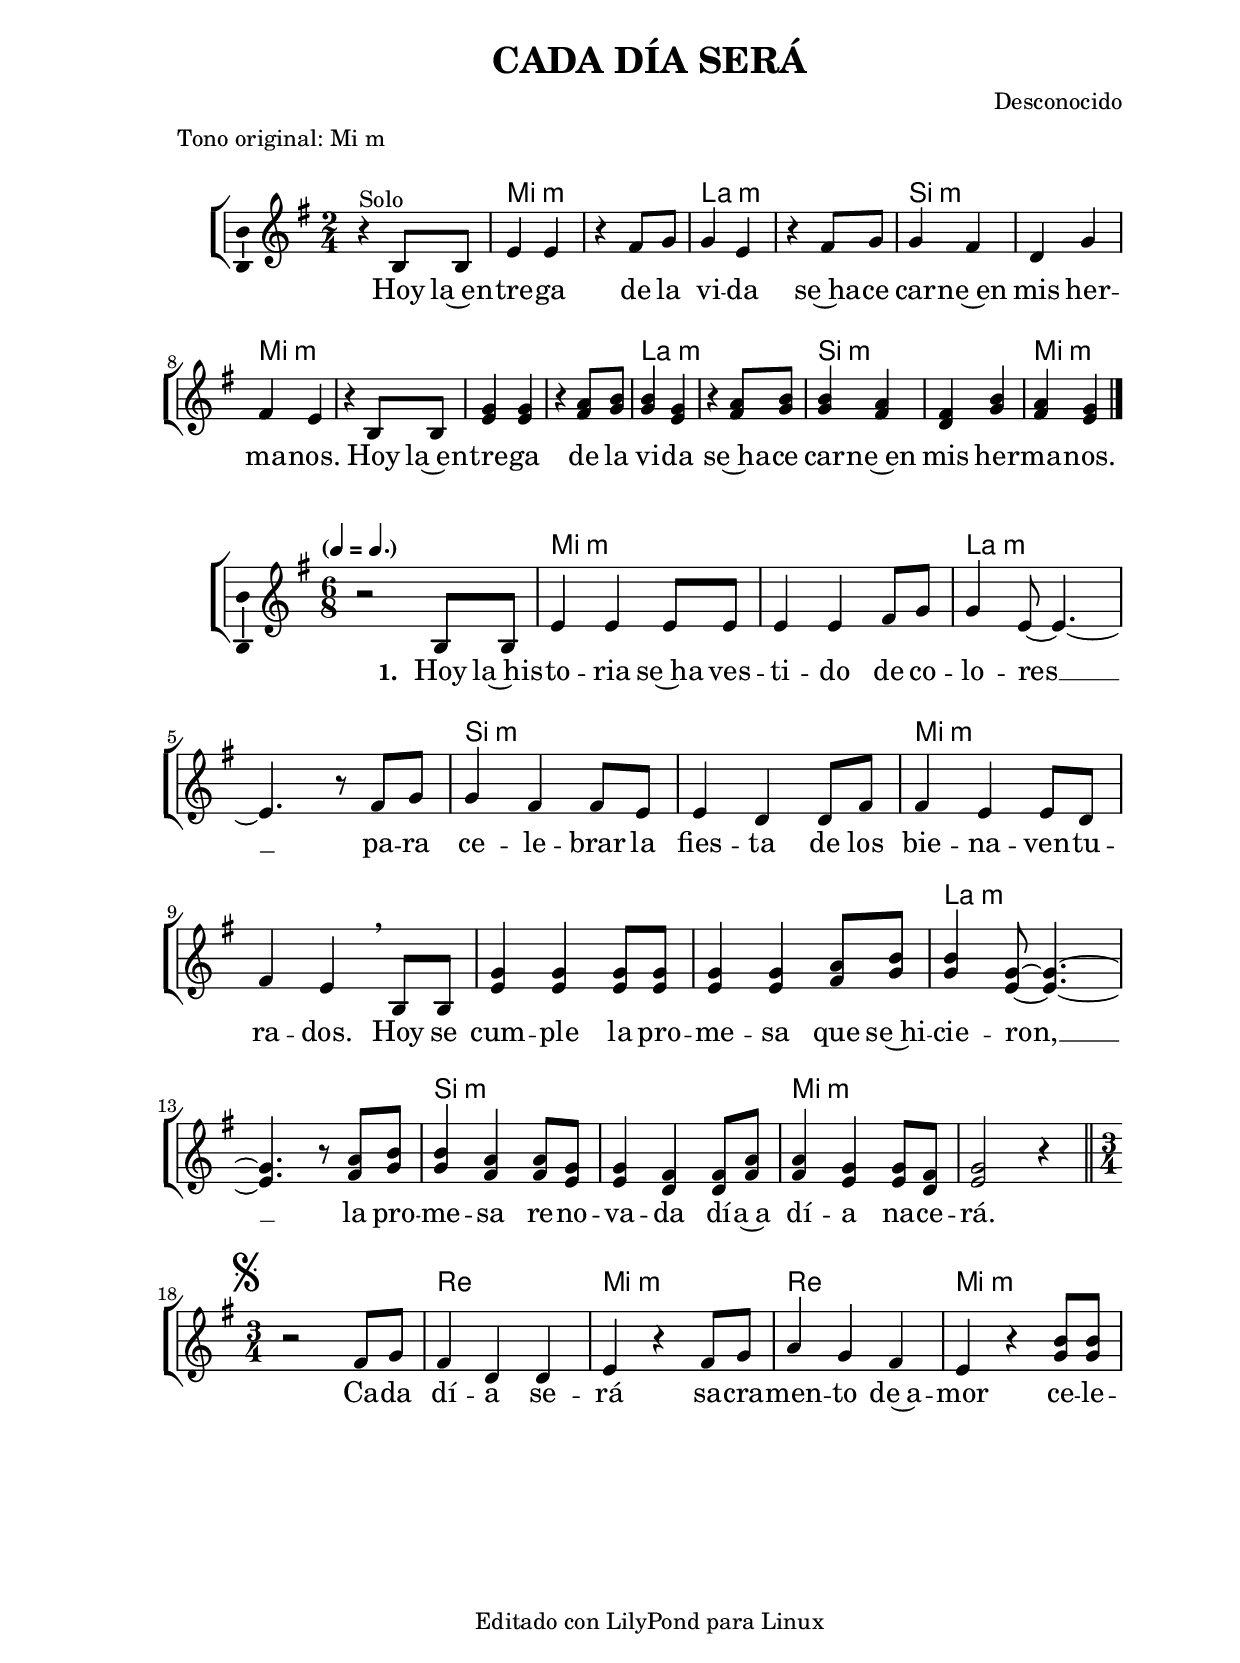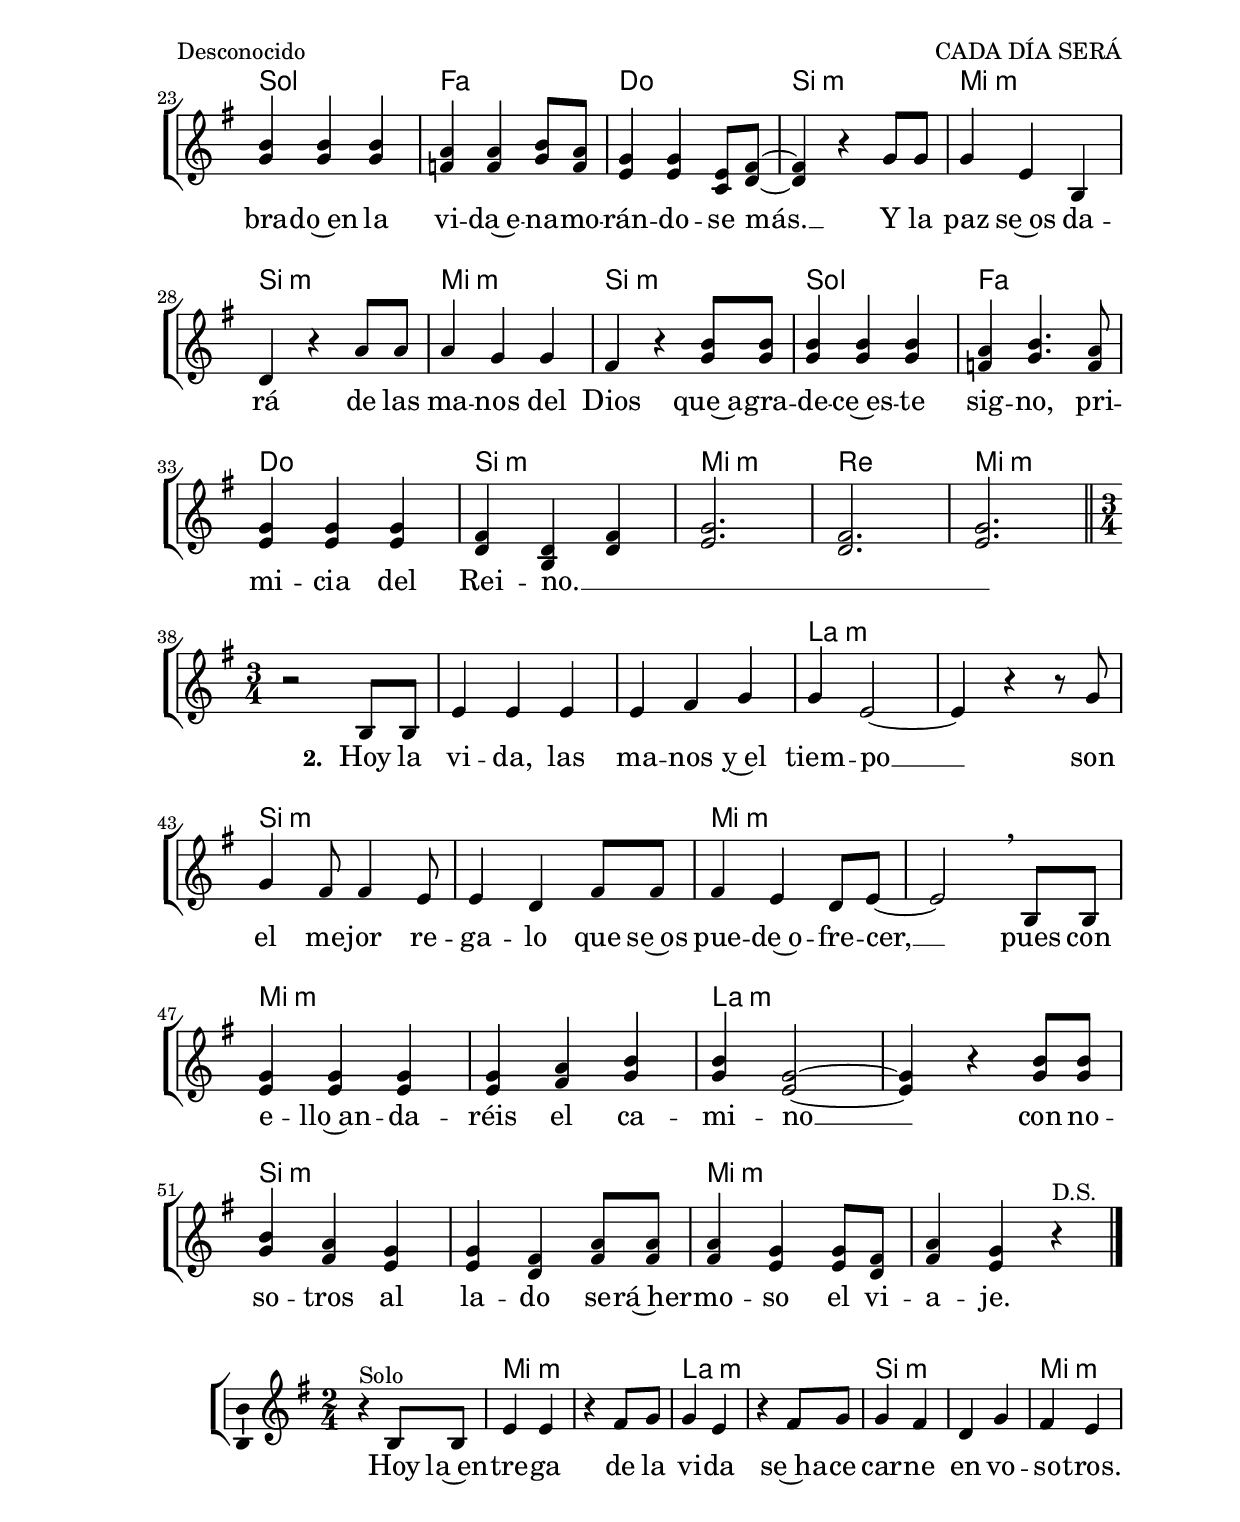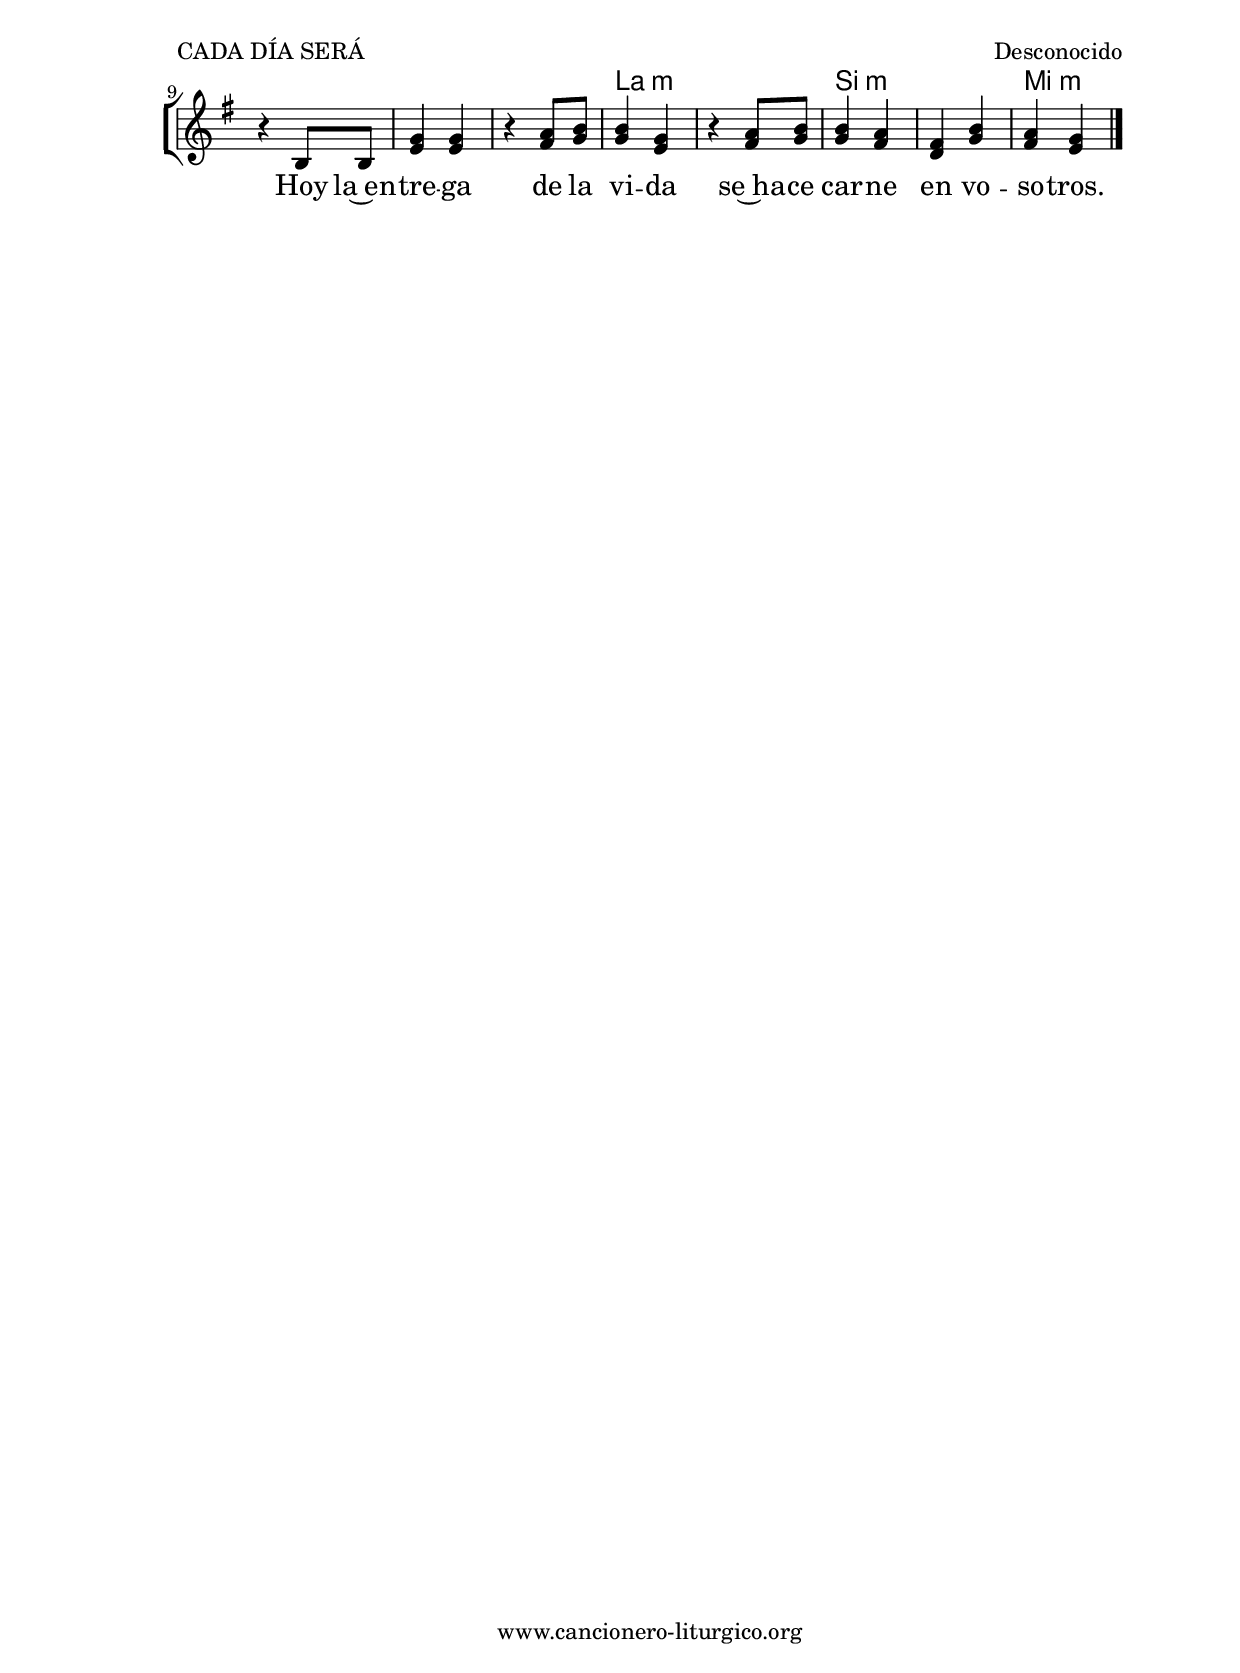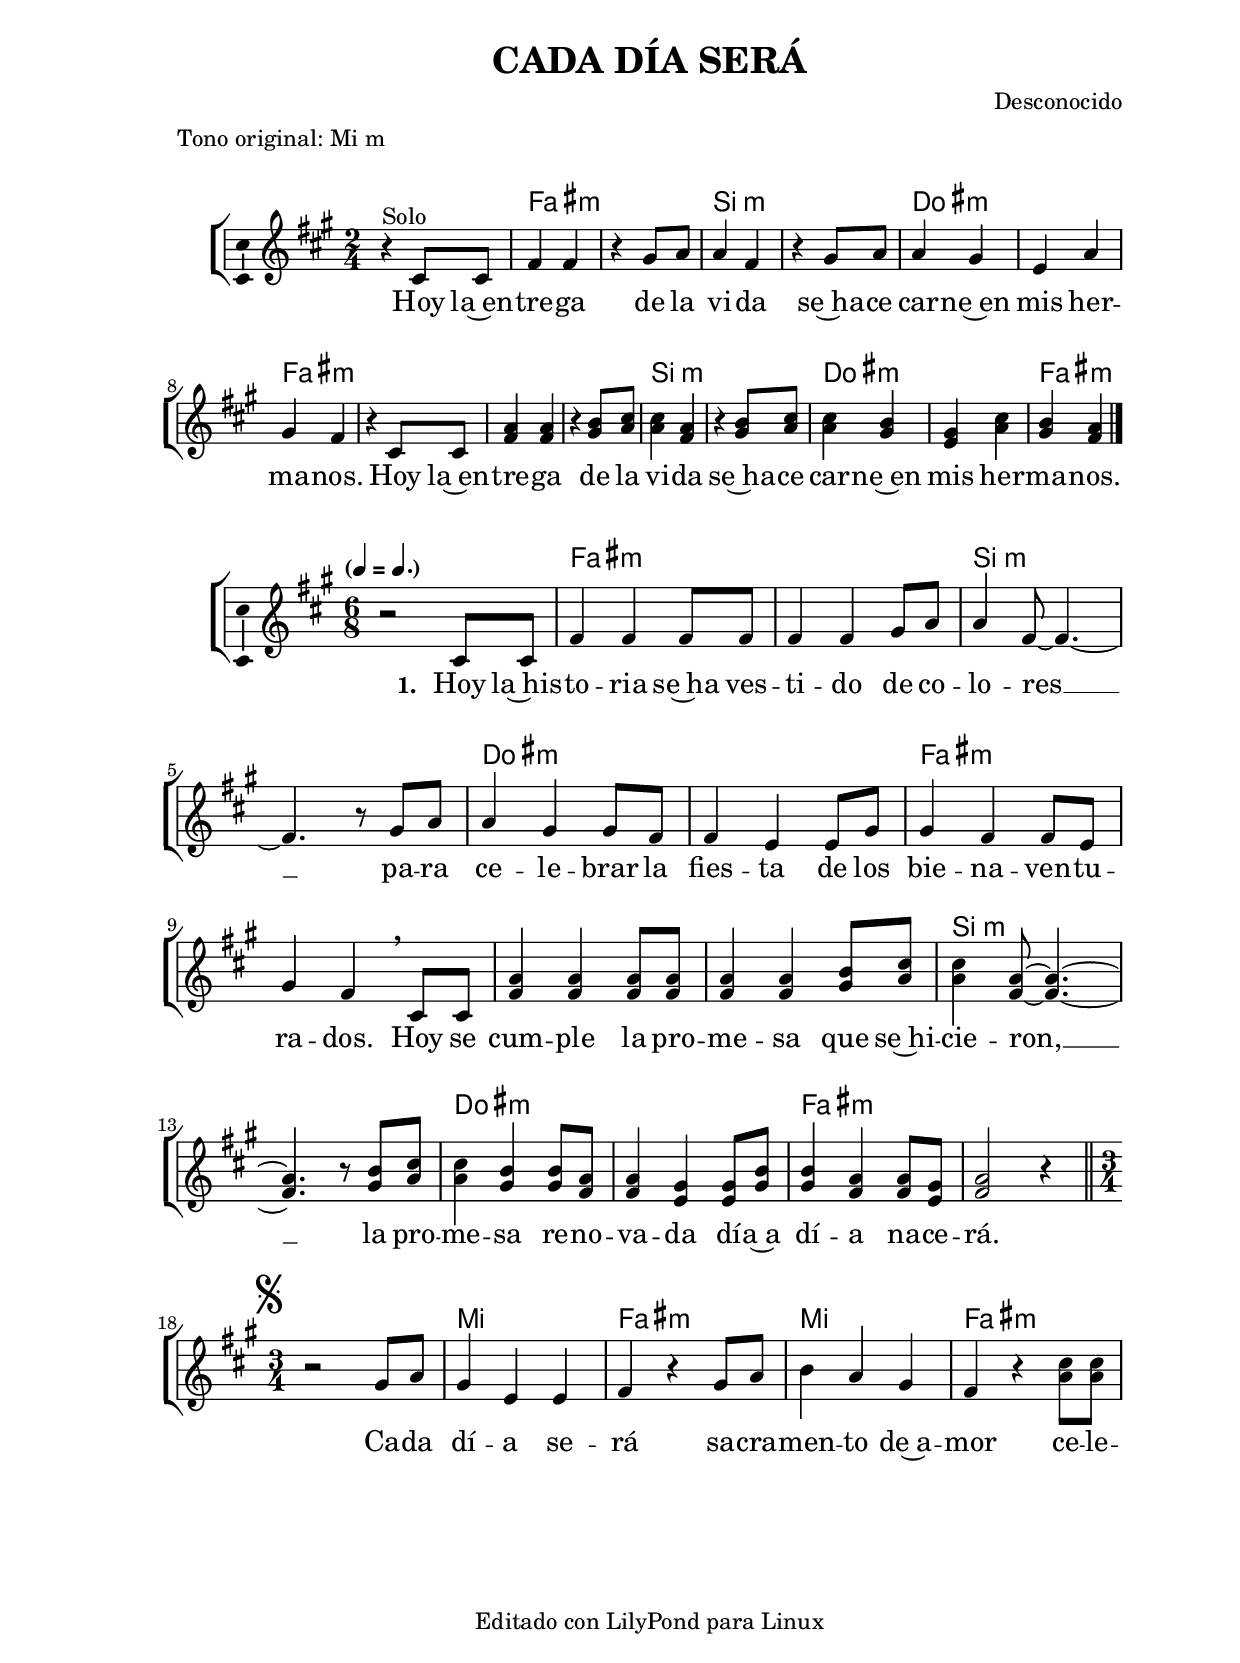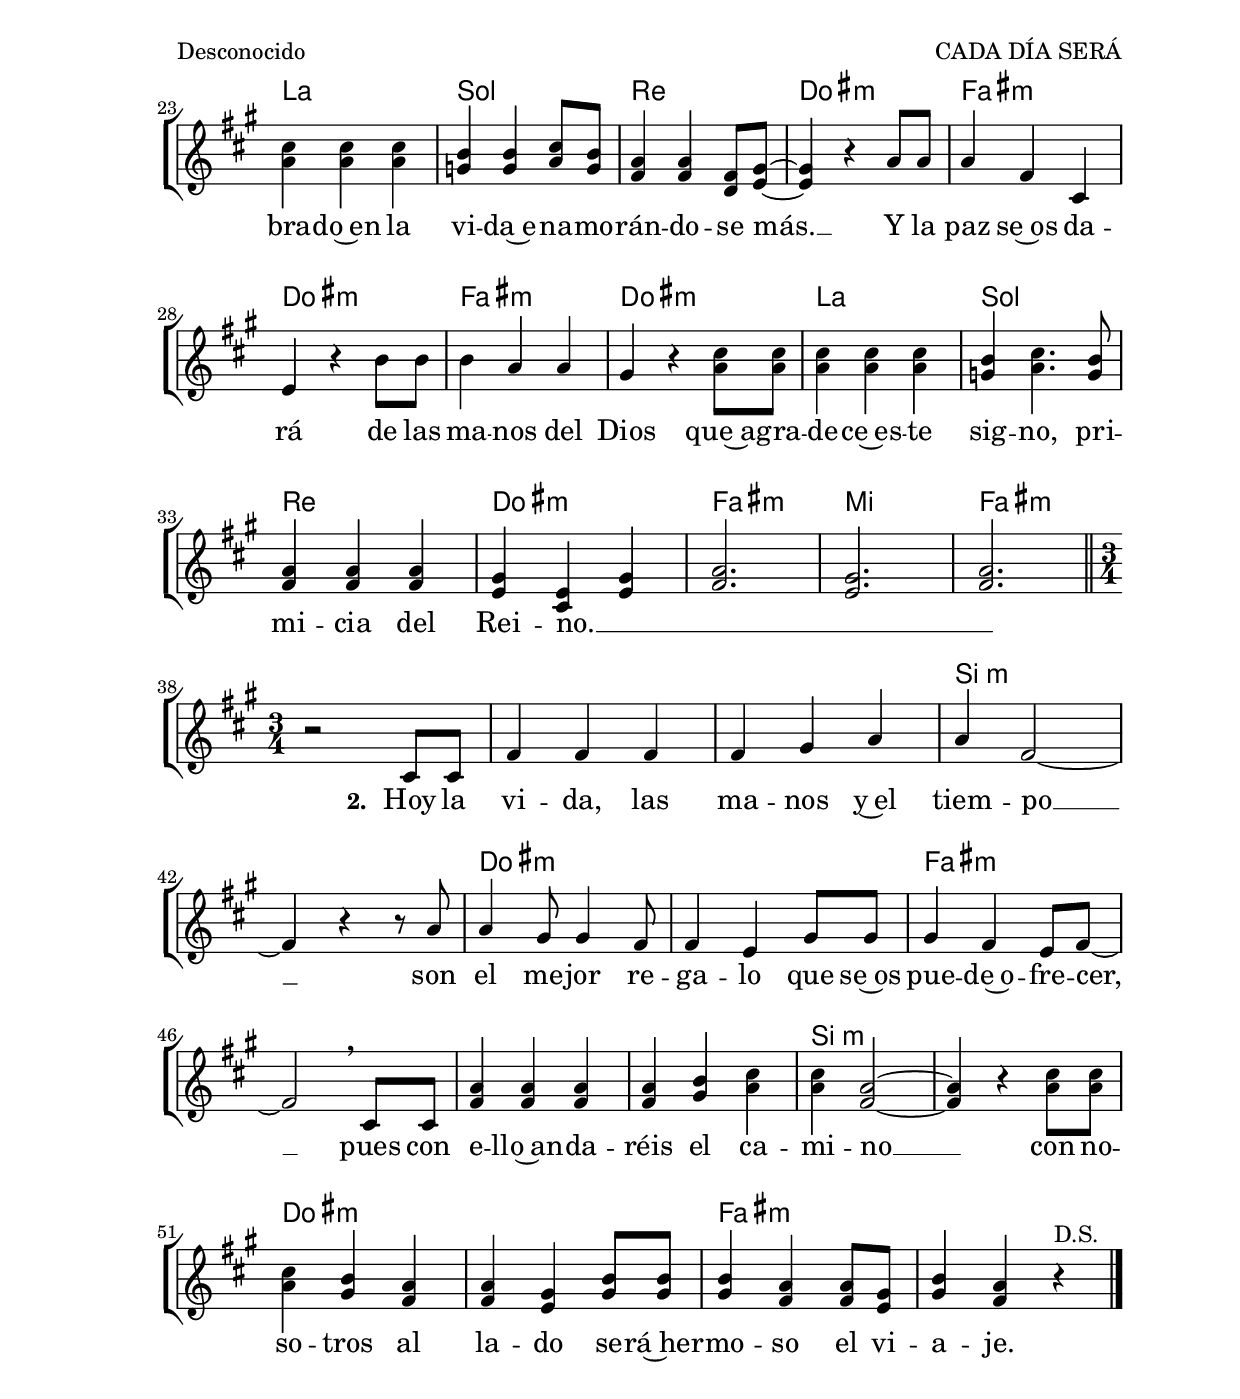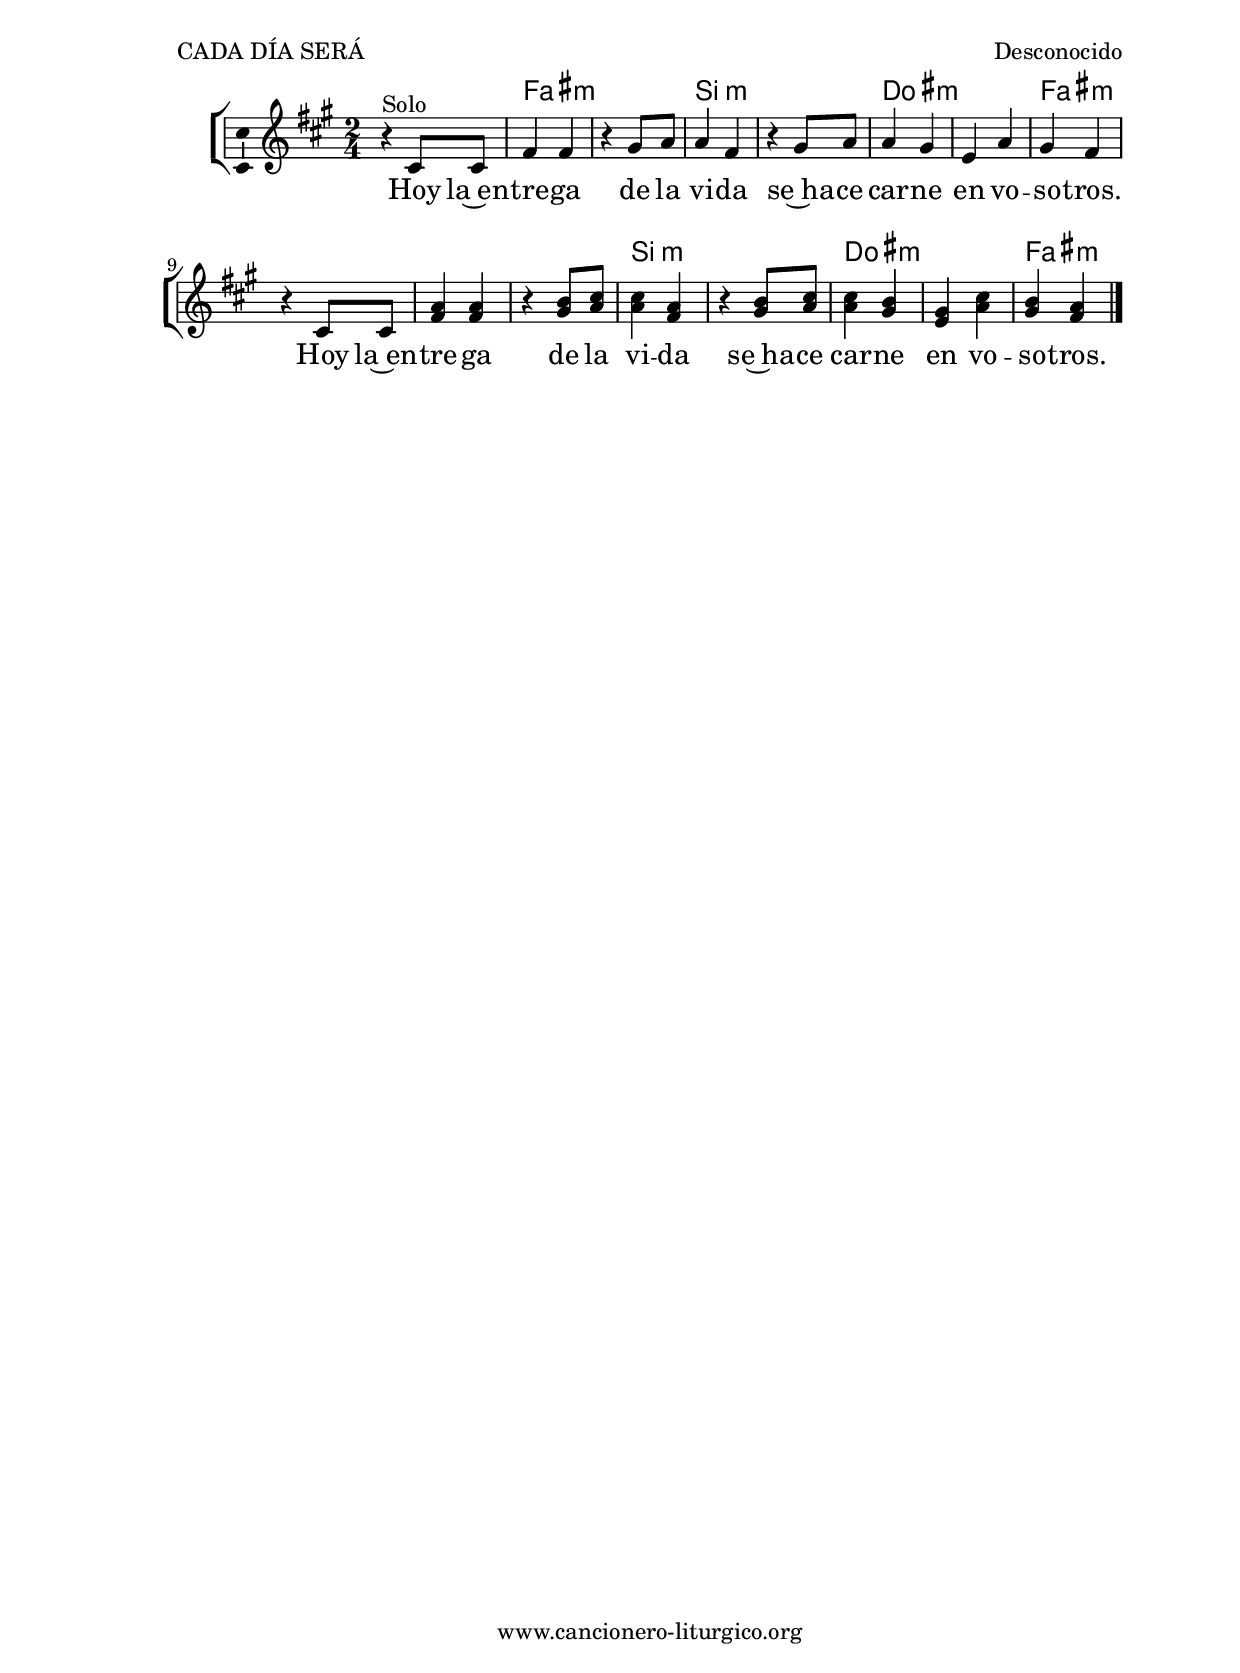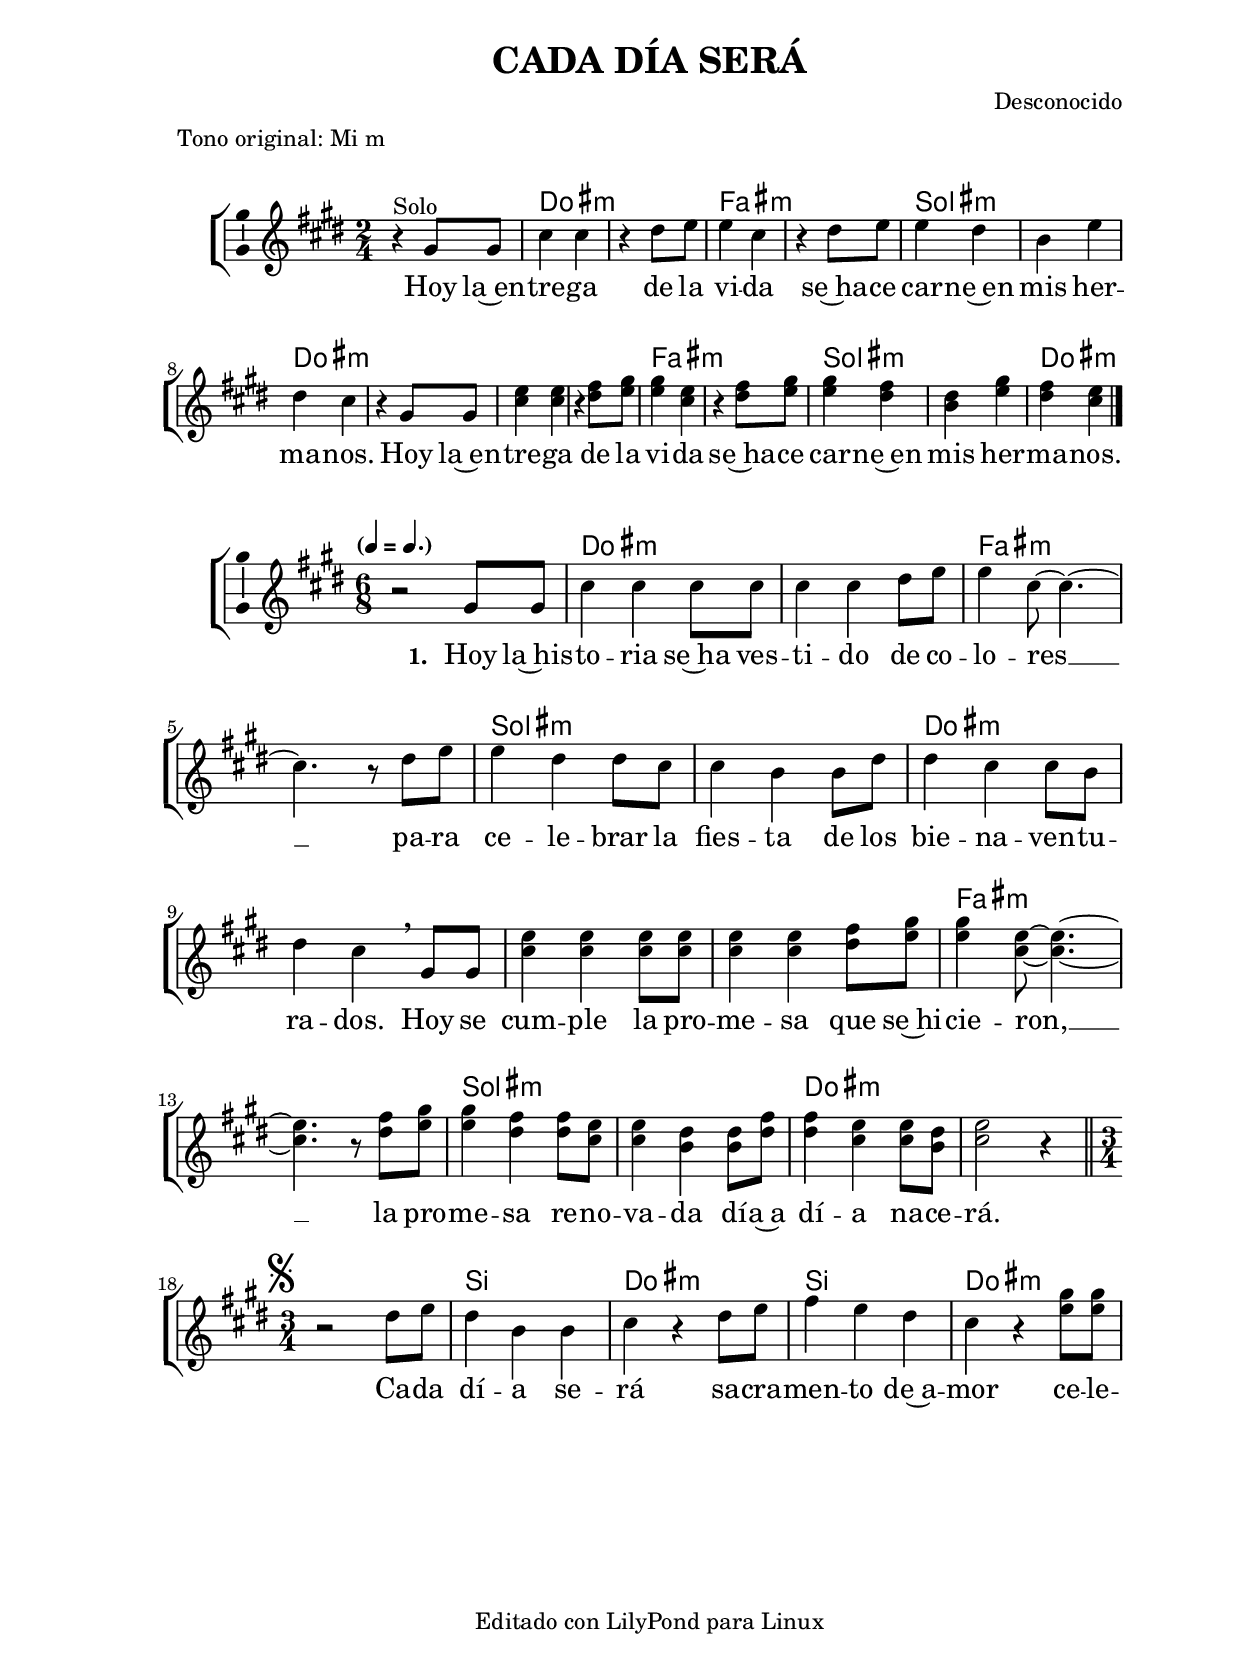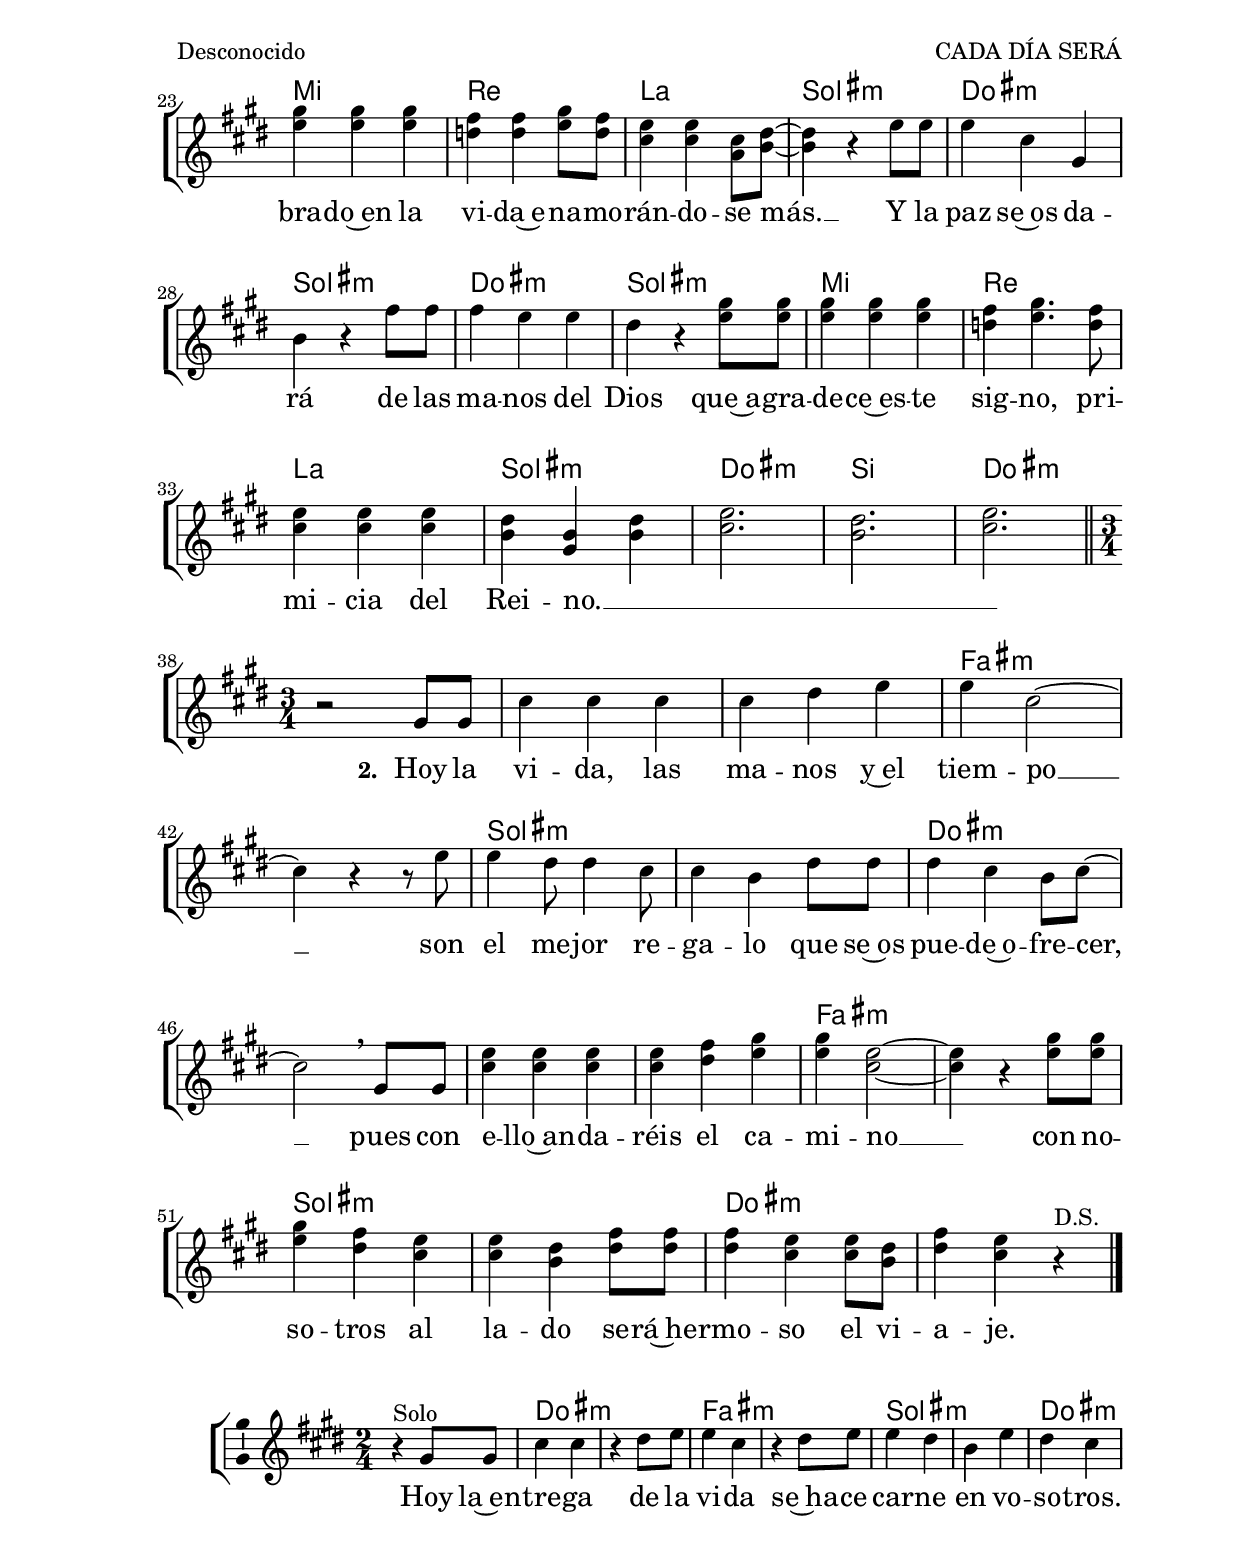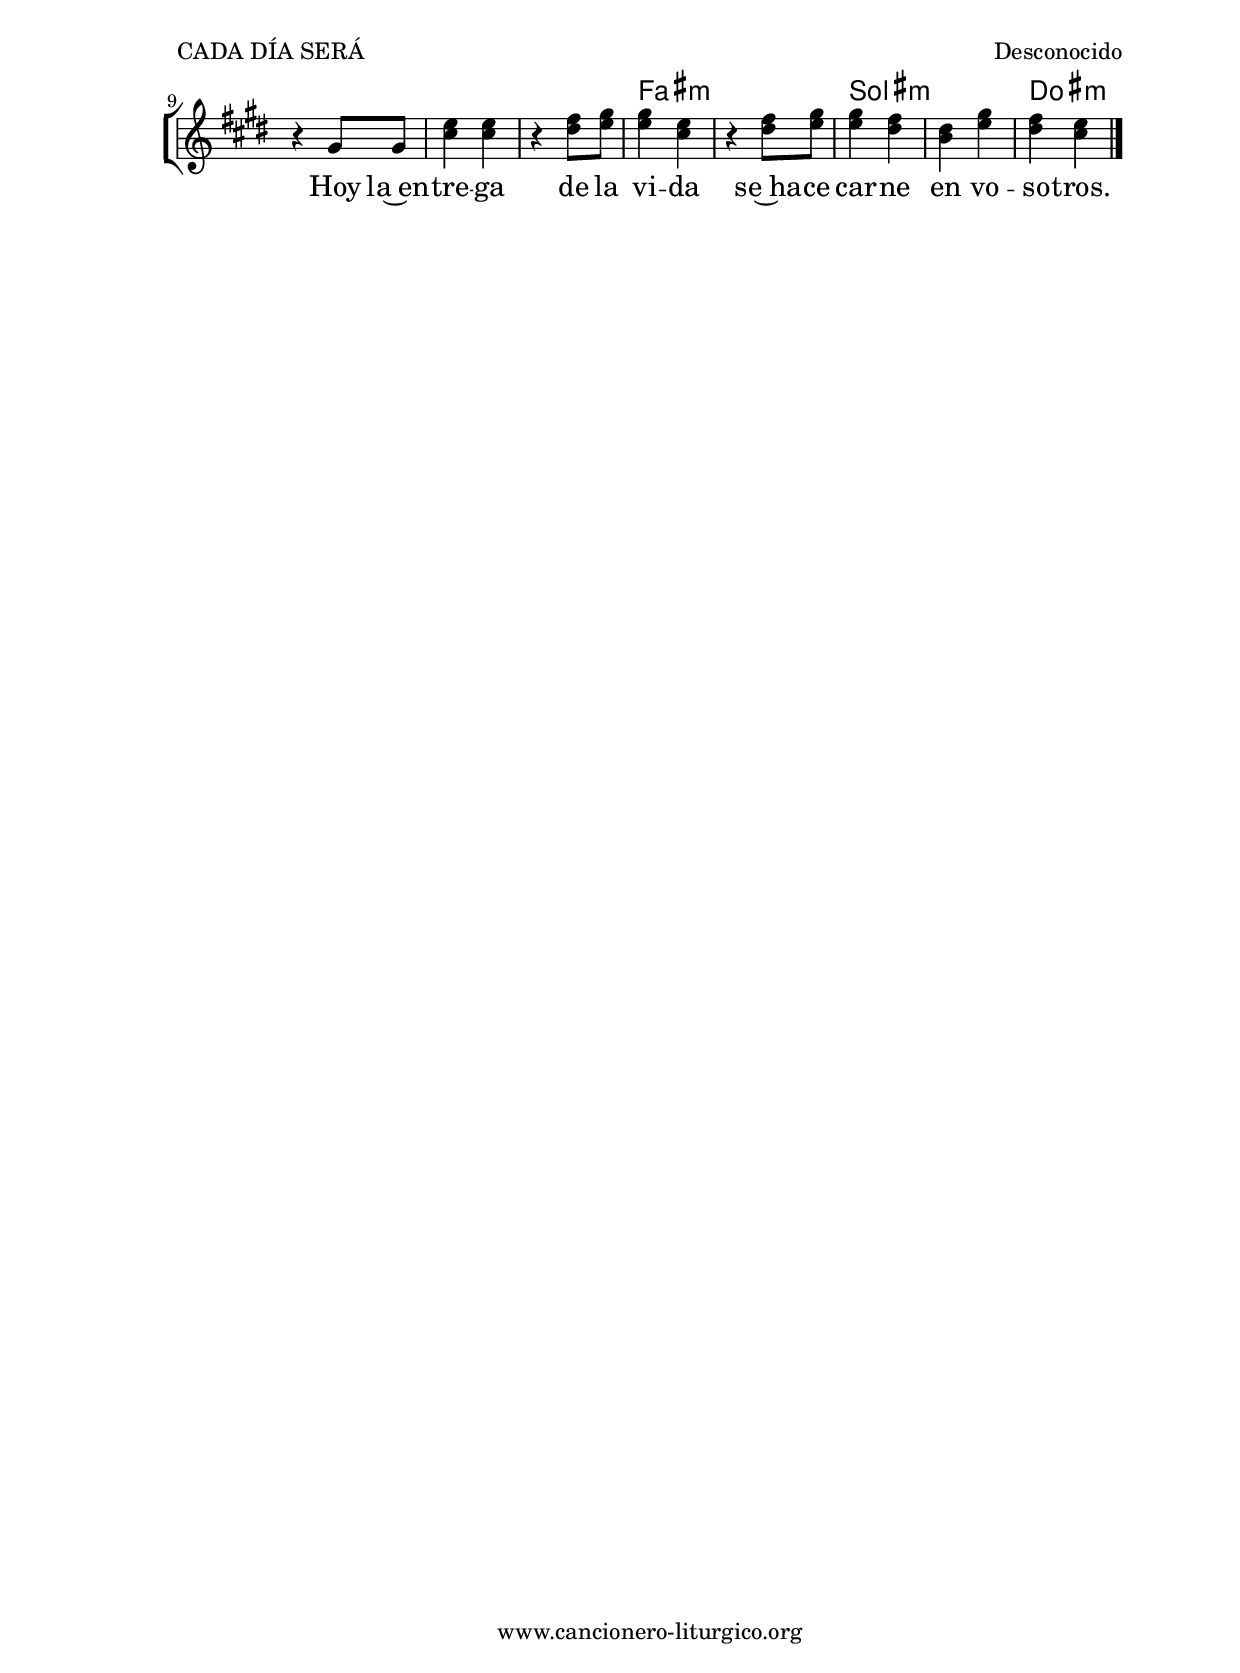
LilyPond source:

%
%para convertir .midi en .wav:
%timidity filename.midi -Ow -o finename.wav
%
%
%Para convertir de .wav a .mp3:
%lame -h -m j filename.wav
%
%
%para escuchar el midi:
%timidity nombrefichero.midi
%


%versión de lilypond para la que se ha escrito esta partitura:
\version "2.16.0"

	%Tamaño papel
	#(set-default-paper-size "a4")
	%Tamaño partitura
	#(set-global-staff-size 20)
	%No responde al pulsar sobre una nota
	#(ly:set-option 'point-and-click #f)

%parámetros del encabezamiento:
\header {
	title = "CADA DÍA SERÁ"
	subtitle = ""
	composer = "Desconocido"
	poet = ""
	meter = "Tono original: Mi m"
	arranger = ""
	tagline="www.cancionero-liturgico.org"
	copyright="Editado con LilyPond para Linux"
	}

%parámetros asociados al papel:
\paper  {
	oddHeaderMarkup = \markup {\fill-line { \on-the-fly #not-first-page \fromproperty #'header:title \on-the-fly #not-first-page \fromproperty #'header:composer }}
	evenHeaderMarkup = \markup {\fill-line { \fromproperty #'header:composer \fromproperty #'header:title }}
	#(set-paper-size "a4")
	print-page-number = ##f
	first-page-number = 1
	print-first-page-number = ##f
%	head-separation = 3.0 \cm
	top-margin = 2.0 \cm
	bottom-margin = 0.5\cm
%%%	bottom-margin = 00\cm
	left-margin = 3.0 \cm
	line-width = 16.0 \cm 
	indent = 8\mm
	interscoreline = 2.\mm
	between-system-space = 15\mm
%	para que las partituras no llenen la hoja:
	ragged-bottom = ##t
%	idem para la última hoja:
	ragged-last-bottom = ##f
%	para que las partituras llenen el ancho del papel:
	ragged-last = ##f
	after-title-space = 2.5 \cm
%page-count=1
%system-count=8

	%Flexible Vertical Spacing
%	markup-markup-spacing =
%	#'((basic-distance . 15) (minimum-distance . 15) (padding . 3))
	markup-system-spacing =
	#'((basic-distance . 15) (minimum-distance . 15) (padding . 3))
	system-system-spacing =
	#'((basic-distance . 15) (minimum-distance . 15) (padding . 3))
	score-system-spacing =
	#'((basic-distance . 15) (minimum-distance . 15) (padding . 5))
%	top-system-spacing = % header
%	#'((basic-distance . 8) (minimum-distance . 0) (padding . 0))
%	top-markup-spacing =
%	#'((basic-distance . 20) (minimum-distance . 20) (padding . 0))
	last-bottom-spacing = % footer
	#'((basic-distance . 5) (minimum-distance . 5) (padding . 0))
%	score-markup-spacing =
%	#'((basic-distance . 16) (minimum-distance . 13) (padding . 0))

	}


%parámetros que afectan a toda la partitura:
global =  {
	%clave de sol (G):
	\clef G
	%armadura:
%	\transpose a bes
	\key e \minor
%	\tempo 4=75
	\set Score.tempoHideNote = ##t
	}


acordesintro = {
	\italianChords
	\chordmode {
%	\transpose a bes
{

s2
e2:m s a:m s b:m s e:m

s2
e2:m s a:m s b:m s e:m

	}
	}
}

acordes = {
	\italianChords
	\chordmode {
%	\transpose a bes
{

s2.
e2.:m s a:m s b:m s e:m s
e2.:m s a:m s b:m s e:m s

s2.
d2. e:m d e:m g f c b:m
e2.:m b:m e:m b:m g f c b:m
e:m d e:m

s2.
e2.:m s a:m s b:m s e:m s
e2.:m s a:m s b:m s e:m s

	}
	}
}


melodiaintro = 
%\transpose a bes
{
	\relative c'{

	\time 2/4

\tempo 4=75

r4^"Solo" b8 b
e4 e
r4 fis8 g
g4 e
r4 fis8 g
g4 fis
d4 g
fis4 e

r4 b8 b
<e g>4 <e g>
r4 <fis a>8 <g b>
<g b>4 <e g>
r4 <fis a>8 <g b>
<g b>4 <fis a>
<d fis>4 <g b>
<fis a>4 <e g>

	\bar "|."
	}
	}

melodia = 
%\transpose a bes
{
	\relative c'{

\time 6/8

%Imprimo el cambio de tempo
\tempo \markup {
   \concat {
      (
      \smaller \general-align #Y #DOWN \note #"4" #1
      " = "
      \smaller \general-align #Y #DOWN \note #"4." #1
      )
      }
   }

%Cambio tempo, paso de compás binario a ternario
\tempo 4.=75

r2 b8 b
e4 e e8 e
e4 e fis8 g
g4 e8~e4.~
e4. r8 fis8 g
g4 fis fis8 e
e4 d d8 fis
fis4 e e8 d
fis4 e

\breathe

b8 b
<e g>4 <e g> <e g>8 <e g>
<e g>4 <e g> <fis a>8 <g b>
<g b>4 <e g>8~<e g>4.~
<e g>4. r8 <fis a>8 <g b>
<g b>4 <fis a> <fis a>8 <e g>
<e g>4 <d fis> <d fis>8 <fis a>
<fis a>4 <e g> <e g>8 <d fis>
<e g>2 r4

\bar "||"
\break

\mark \markup { \musicglyph #"scripts.segno" }

\time 3/4

r2 fis8 g
fis4 d d
e4 r4 fis8 g
a4 g fis
e4 r4 <g b>8 <g b>
<g b>4 <g b> <g b>
<f a>4 <f a> <g b>8 <f a>
<e g>4 <e g> <c e>8 <d fis>~
<d fis>4

r4

g8 g
g4 e b
d4 r4 a'8 a
a4 g g
fis4 r4 <g b>8 <g b>
<g b>4 <g b> <g b>
<f a>4 <g b>4. <f a>8
<e g>4 <e g> <e g>
<d fis>4 <b d> <d fis>
<e g>2.
<d fis>2.
<e g>2.

\bar "||"
\break

\time 3/4

r2 b8 b
e4 e e
e4 fis g
g4 e2~
e4 r4 r8 g8
g4 fis8 fis4 e8
e4 d fis8 fis
fis4 e d8 e~
e2

\breathe

b8 b
<e g>4 <e g> <e g>
<e g>4 <fis a> <g b>
<g b>4 <e g>2~
<e g>4 r4 <g b>8 <g b>
<g b>4 <fis a> <e g>
<e g>4 <d fis> <fis a>8 <fis a>
<fis a>4 <e g> <e g>8 <d fis>
<fis a>4 <e g> r4^"D.S."

\bar "|."
	}
	}


textointro = \lyricmode {
Hoy la~en -- tre -- ga de la vi -- da
se~ha -- ce car -- ne~en mis her -- ma -- nos.
Hoy la~en -- tre -- ga de la vi -- da
se~ha -- ce car -- ne~en mis her -- ma -- nos.

	}

texto = \lyricmode {
\set stanza =#"1. "
Hoy la~his -- to -- ria se~ha ves -- ti -- do de co -- lo -- res __
pa -- ra ce -- le -- brar la fies -- ta de los bie -- na -- ven -- tu -- ra -- dos.
Hoy se cum -- ple la pro -- me -- sa que se~hi -- cie -- ron, __
la pro -- me -- sa re -- no -- va -- da dí -- a~a dí -- a na -- ce -- rá.

Ca -- da dí -- a se -- rá sa -- cra -- men -- to de~a -- mor
ce -- le -- bra -- do~en la vi -- da~e -- na -- mo -- rán -- do -- se más. __
Y la paz se~os da -- rá de las ma -- nos del Dios
que~a -- gra -- de -- ce~es -- te sig -- no, pri -- mi -- cia del Rei -- no. __ _ _ _ _

\set stanza =#"2. "
Hoy la vi -- da, las ma -- nos y~el tiem -- po __
son el me -- jor re -- ga -- lo que se~os pue -- de~o -- fre -- cer, __
pues con e -- llo~an -- da -- réis el ca -- mi -- no __
con no -- so -- tros al la -- do se -- rá~her -- mo -- so el vi -- a -- je.

	}

textofin = \lyricmode {
Hoy la~en -- tre -- ga de la vi -- da
se~ha -- ce car -- ne en vo -- so -- tros.
Hoy la~en -- tre -- ga de la vi -- da
se~ha -- ce car -- ne en vo -- so -- tros.

	}


acordesintroStaff = \context ChordNames = acordesintroStaff <<
	\set chordChanges = ##t
	\acordesintro
	>>

acordesStaff = \context ChordNames = acordesStaff <<
	\set chordChanges = ##t
	\acordes
	>>


vozintroStaff = \context Voice = vozintroStaff
\with {\consists "Ambitus_engraver"}
<<
	\override Staff.StaffSymbol #'staff-space = #(magstep -0.35)
	\set Staff.midiInstrument = #"english horn"
	\set Staff.midiMinimumVolume = #0.7
	\set Staff.midiMaximumVolume = #0.9
	\global
	\melodiaintro
	>>

vozStaff = \context Voice = vozStaff
\with {\consists "Ambitus_engraver"}
<<
%	\set Staff.instrumentName = ""
%	\set Staff.shortInstrumentName = ""
%	\set Staff.midiInstrument = #"clarinet"
%	\set Staff.midiInstrument = #"cello"
	\set Staff.midiInstrument = #"flute"
%	\set Staff.midiInstrument = #"electric guitar (jazz)"
%	\set Staff.midiInstrument = #"english horn"
%	\set Staff.midiInstrument = #"violin"
%	\set Staff.midiInstrument = #"glockenspiel"
	\set Staff.midiMinimumVolume = #0.7
	\set Staff.midiMaximumVolume = #0.9
	\global
	\melodia
	>>


textointroStaff = \context Lyrics = textointroStaff <<
	\lyricsto vozintroStaff \textointro
	>>

textoStaff = \context Lyrics = textoStaff <<
	\lyricsto vozStaff \texto
	>>

textofinStaff = \context Lyrics = textofinStaff <<
	\lyricsto vozintroStaff \textofin
	>>



\book {
	\score {
		\context ChoirStaff {
			\override StaffGroup.SystemStartBracket #'collapse-height = #1
			\override Score.SystemStartBar #'collapse-height = #1
			<<
			\acordesintroStaff
			\vozintroStaff
			\textointroStaff
			>>
			}
		\layout {
system-count=2
	    		\context {
				\Lyrics
				\override LyricText #'font-size = #2
				}
	   		 \context {
				\Score
				\override StaffSymbol #'staff-space = #(magstep +3)
				}
			}
		}
	\score {
		\context ChoirStaff {
			\override StaffGroup.SystemStartBracket #'collapse-height = #1
			\override Score.SystemStartBar #'collapse-height = #1
			<<
			\acordesStaff
			\vozStaff
			\textoStaff
			>>
			}
		\layout {
system-count=12
	    		\context {
				\Lyrics
				\override LyricText #'font-size = #2
				}
	   		 \context {
				\Score
				\override StaffSymbol #'staff-space = #(magstep +3)
				}
			}
		}
	\score {
		\context ChoirStaff {
			\override StaffGroup.SystemStartBracket #'collapse-height = #1
			\override Score.SystemStartBar #'collapse-height = #1
			<<
			\acordesintroStaff
			\vozintroStaff
			\textofinStaff
			>>
			}
		\layout {
system-count=2
	    		\context {
				\Lyrics
				\override LyricText #'font-size = #2
				}
	   		 \context {
				\Score
				\override StaffSymbol #'staff-space = #(magstep +3)
				}
			}
		}
	\score {
		\unfoldRepeats
		\context ChoirStaff {
			<<
			\acordesintroStaff
			\vozintroStaff
			>>
			<<
			\acordesStaff
			\vozStaff
			>>
			<<
			\acordesintroStaff
			\vozintroStaff
			>>
			}
		\midi {
	  		\context {
	  			\Score
				tempoWholesPerMinute = #(ly:make-moment 70 4)
				}
			}
		}
	}



#(define output-suffix "C")
\book {
	\score {
		\context ChoirStaff {
			\override StaffGroup.SystemStartBracket #'collapse-height = #1
			\override Score.SystemStartBar #'collapse-height = #1
\transpose c d
			<<
			\acordesintroStaff
			\vozintroStaff
			\textointroStaff
			>>
			}
		\layout {
system-count=2
	    		\context {
				\Lyrics
				\override LyricText #'font-size = #2
				}
	   		 \context {
				\Score
				\override StaffSymbol #'staff-space = #(magstep +3)
				}
			}
		}
	\score {
		\context ChoirStaff {
			\override StaffGroup.SystemStartBracket #'collapse-height = #1
			\override Score.SystemStartBar #'collapse-height = #1
\transpose c d
			<<
			\acordesStaff
			\vozStaff
			\textoStaff
			>>
			}
		\layout {
system-count=12
	    		\context {
				\Lyrics
				\override LyricText #'font-size = #2
				}
	   		 \context {
				\Score
				\override StaffSymbol #'staff-space = #(magstep +3)
				}
			}
		}
	\score {
		\context ChoirStaff {
			\override StaffGroup.SystemStartBracket #'collapse-height = #1
			\override Score.SystemStartBar #'collapse-height = #1
\transpose c d
			<<
			\acordesintroStaff
			\vozintroStaff
			\textofinStaff
			>>
			}
		\layout {
system-count=2
	    		\context {
				\Lyrics
				\override LyricText #'font-size = #2
				}
	   		 \context {
				\Score
				\override StaffSymbol #'staff-space = #(magstep +3)
				}
			}
		}
	}

#(define output-suffix "S")
\book {
	\score {
		\context ChoirStaff {
			\override StaffGroup.SystemStartBracket #'collapse-height = #1
			\override Score.SystemStartBar #'collapse-height = #1
\transpose c a
			<<
			\acordesintroStaff
			\vozintroStaff
			\textointroStaff
			>>
			}
		\layout {
system-count=2
	    		\context {
				\Lyrics
				\override LyricText #'font-size = #2
				}
	   		 \context {
				\Score
				\override StaffSymbol #'staff-space = #(magstep +3)
				}
			}
		}
	\score {
		\context ChoirStaff {
			\override StaffGroup.SystemStartBracket #'collapse-height = #1
			\override Score.SystemStartBar #'collapse-height = #1
\transpose c a
			<<
			\acordesStaff
			\vozStaff
			\textoStaff
			>>
			}
		\layout {
system-count=12
	    		\context {
				\Lyrics
				\override LyricText #'font-size = #2
				}
	   		 \context {
				\Score
				\override StaffSymbol #'staff-space = #(magstep +3)
				}
			}
		}
	\score {
		\context ChoirStaff {
			\override StaffGroup.SystemStartBracket #'collapse-height = #1
			\override Score.SystemStartBar #'collapse-height = #1
\transpose c a
			<<
			\acordesintroStaff
			\vozintroStaff
			\textofinStaff
			>>
			}
		\layout {
system-count=2
	    		\context {
				\Lyrics
				\override LyricText #'font-size = #2
				}
	   		 \context {
				\Score
				\override StaffSymbol #'staff-space = #(magstep +3)
				}
			}
		}
	}


